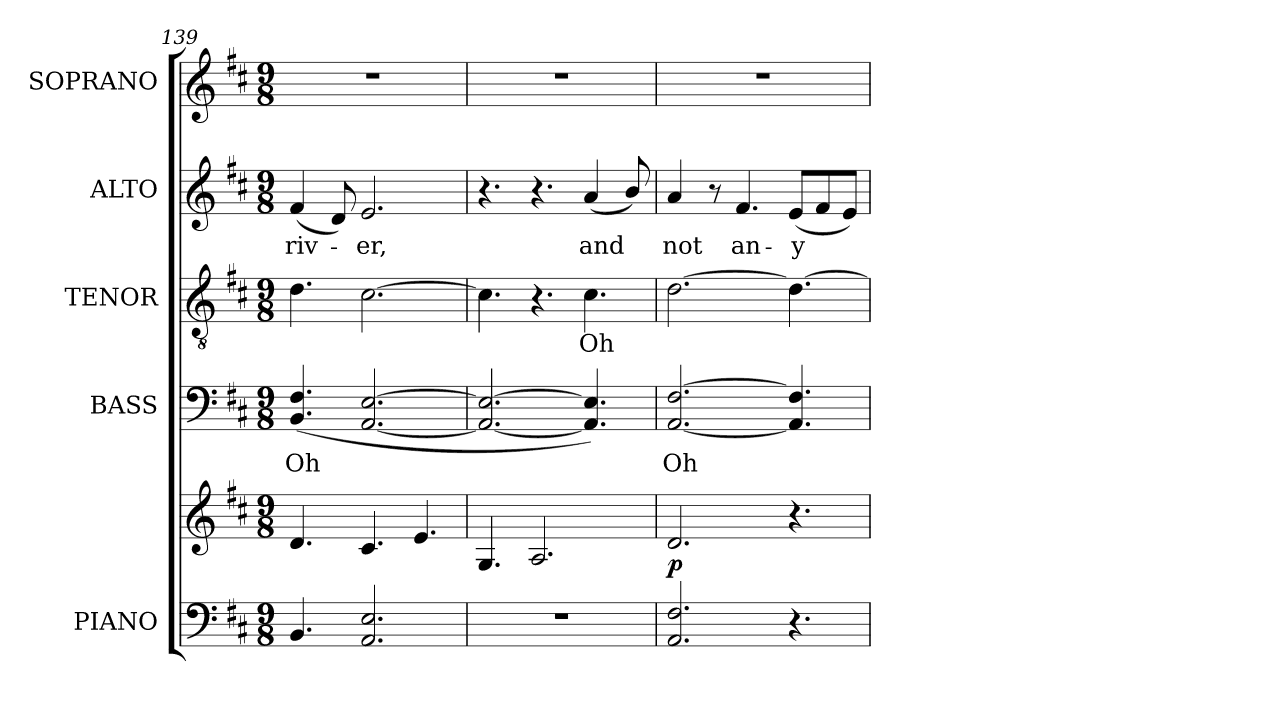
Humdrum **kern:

**kern	**kern	**dynam	**kern	**text	**kern	**text	**kern	**text	**kern
*part5	*part5	*part5	*part4	*part4	*part3	*part3	*part2	*part2	*part1
*staff6	*staff5	*staff5/6	*staff4	*staff4	*staff3	*staff3	*staff2	*staff2	*staff1
*I"PIANO	*	*	*I"BASS	*	*I"TENOR	*	*I"ALTO	*	*I"SOPRANO
*I'PNO.	*	*	*I'B.	*	*I'T.	*	*I'A.	*	*I'S.
*clefF4	*clefG2	*	*clefF4	*	*clefGv2	*	*clefG2	*	*clefG2
*	*	*	*	*	*ITrd7c12	*	*	*	*
*k[f#c#]	*k[f#c#]	*	*k[f#c#]	*	*k[f#c#]	*	*k[f#c#]	*	*k[f#c#]
*D:	*D:	*	*D:	*	*D:	*	*D:	*	*D:
*M9/8	*M9/8	*	*M9/8	*	*M9/8	*	*M9/8	*	*M9/8
=139	=139	=139	=139	=139	=139	=139	=139	=139	=139
!	!	!	!	!LO:LY:b:color=#000000	!	!	!	!	!
!	!	!	!	!	!	!	!	!LO:LY:b:color=#000000	!LO:N:vis=1
4.BBi/	4.di/	.	(4.BBi/ 4.F#i	Oh	4.Di\	.	(4f#i/	riv-	8%9r
.	.	.	.	.	.	.	8di/)	.	.
!	!	!	!	!	!	!	!	!LO:LY:b:color=#000000	!
2.AAi/ 2.Ei	4.c#i/	.	[2.AAi/ [2.Ei	.	[2.C#i\	.	2.ei/	-er,	.
.	4.ei/	.	.	.	.	.	.	.	.
=140	=140	=140	=140	=140	=140	=140	=140	=140	=140
!LO:N:vis=1	!	!	!	!	!	!	!	!	!LO:N:vis=1
8%9r	4.Gi/	.	2.AAi/_ 2.Ei_	.	4.C#i\]	.	4.r	.	8%9r
.	2.Ai/	.	.	.	4.r	.	4.r	.	.
!	!	!	!	!	!	!LO:LY:b:color=#000000	!	!	!
!	!	!	!	!	!	!	!	!LO:LY:b:color=#000000	!
.	.	.	4.AAi/] 4.Ei])	.	4.C#i\	Oh	(4ai/	and	.
.	.	.	.	.	.	.	8bi/)	.	.
=141	=141	=141	=141	=141	=141	=141	=141	=141	=141
!	!	!	!	!LO:LY:b:color=#000000	!	!	!	!	!
!	!	!	!	!	!	!	!	!LO:LY:b:color=#000000	!LO:N:vis=1
2.AAi/ 2.F#i	2.di/	p	[2.AAi/ [2.F#i	Oh	[2.Di\	.	4ai/	not	8%9r
.	.	.	.	.	.	.	8r	.	.
!	!	!	!	!	!	!	!	!LO:LY:b:color=#000000	!
.	.	.	.	.	.	.	4.f#i/	an-	.
!	!	!	!	!	!	!	!	!LO:LY:b:color=#000000	!
4.r	4.r	.	4.AAi/] 4.F#i]	.	4.Di\_	.	(8ei/L	-y	.
.	.	.	.	.	.	.	8f#i/	.	.
.	.	.	.	.	.	.	8ei/J)	.	.
=	=	=	=	=	=	=	=	=	=
*-	*-	*-	*-	*-	*-	*-	*-	*-	*-
